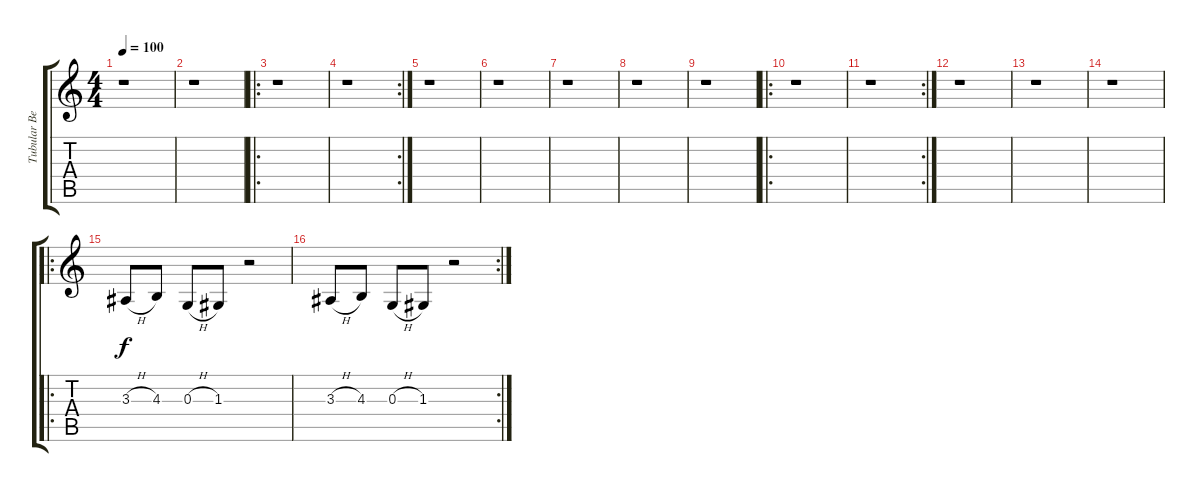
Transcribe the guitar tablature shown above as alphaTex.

\track ("Tubular Bells" "Tubular Be") {instrument tubularbells}
\staff {score tabs}
\tuning (E4 B3 G3 D3 A2 E2) {hide}
\ts (4 4)
\tempo 100
\clef g2
\ks c
r.1{dy f} |
r.1 |
\ro
r.1 |
\rc 2
r.1 |
r.1 |
r.1 |
r.1 |
r.1 |
r.1 |
\ro
r.1 |
\rc 2
r.1 |
r.1 |
r.1 |
r.1 |
\ro
3.3{h}.8{volume 16 instrument electricpiano2} 4.3.8 0.3{h}.8 1.3.8 r.2 |
\rc 2
3.3{h}.8 4.3.8 0.3{h}.8 1.3.8 r.2
